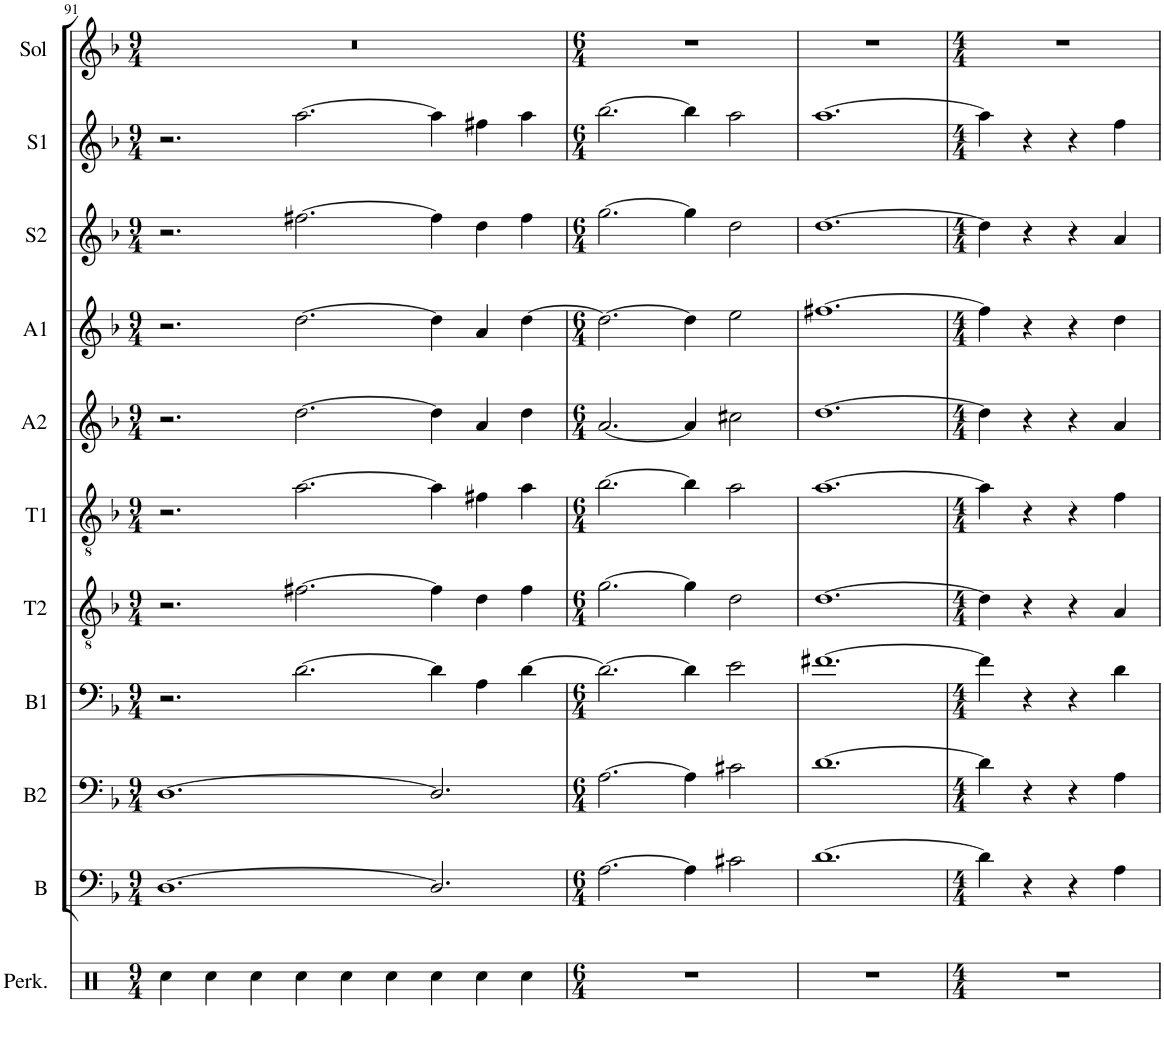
**kern	**kern	**kern	**kern	**kern	**kern	**kern	**kern	**kern	**kern	**kern
*part11	*part10	*part9	*part8	*part7	*part6	*part5	*part4	*part3	*part2	*part1
*staff11	*staff10	*staff9	*staff8	*staff7	*staff6	*staff5	*staff4	*staff3	*staff2	*staff1
*I"Perkussion	*I"B3	*I"B2	*I"B1	*I"T2	*I"T1	*I"A2	*I"A1	*I"S2	*I"S1	*I"Sol
*I'Perk.	*I'B	*I'B2	*I'B1	*I'T2	*I'T1	*I'A2	*I'A1	*I'S2	*I'S1	*I'Sol
!!LO:PB:g=z
*clefX	*clefF4	*clefF4	*clefF4	*clefGv2	*clefGv2	*clefG2	*clefG2	*clefG2	*clefG2	*clefG2
*k[f#c#g#d#]	*k[b-]	*k[b-]	*k[b-]	*k[b-]	*k[b-]	*k[b-]	*k[b-]	*k[b-]	*k[b-]	*k[b-]
*E:	*F:	*F:	*F:	*F:	*F:	*F:	*F:	*F:	*F:	*F:
*M9/4	*M9/4	*M9/4	*M9/4	*M9/4	*M9/4	*M9/4	*M9/4	*M9/4	*M9/4	*M9/4
=91	=91	=91	=91	=91	=91	=91	=91	=91	=91	=91
4Rcc\	[1.D	[1.D	2.r	2.r	2.r	2.r	2.r	2.r	2.r	4%9r
4Rcc\	.	.	.	.	.	.	.	.	.	.
4Rcc\	.	.	.	.	.	.	.	.	.	.
4Rcc\	.	.	[2.d\	[2.f#X\	[2.a\	[2.dd\	[2.dd\	[2.ff#X\	[2.aa\	.
4Rcc\	.	.	.	.	.	.	.	.	.	.
4Rcc\	.	.	.	.	.	.	.	.	.	.
4Rcc\	2.D/]	2.D/]	4d\]	4f#\]	4a\]	4dd\]	4dd\]	4ff#\]	4aa\]	.
4Rcc\	.	.	4A\	4d\	4f#X\	4a/	4a/	4dd\	4ff#X\	.
4Rcc\	.	.	[4d\	4f#\	4a\	4dd\	[4dd\	4ff#\	4aa\	.
=92	=92	=92	=92	=92	=92	=92	=92	=92	=92	=92
*M6/4	*M6/4	*M6/4	*M6/4	*M6/4	*M6/4	*M6/4	*M6/4	*M6/4	*M6/4	*M6/4
1.r	[2.A\	[2.A\	2.d\_	[2.g\	[2.b-\	[2.a/	2.dd\_	[2.gg\	[2.bb-\	1.r
.	4A\]	4A\]	4d\]	4g\]	4b-\]	4a/]	4dd\]	4gg\]	4bb-\]	.
.	2c#X\	2c#X\	2e\	2d\	2a\	2cc#X\	2ee\	2dd\	2aa\	.
=93	=93	=93	=93	=93	=93	=93	=93	=93	=93	=93
1.r	[1.d	[1.d	[1.f#X	[1.d	[1.a	[1.dd	[1.ff#X	[1.dd	[1.aa	1.r
=94	=94	=94	=94	=94	=94	=94	=94	=94	=94	=94
*M4/4	*M4/4	*M4/4	*M4/4	*M4/4	*M4/4	*M4/4	*M4/4	*M4/4	*M4/4	*M4/4
1r	4d\]	4d\]	4f#\]	4d\]	4a\]	4dd\]	4ff#\]	4dd\]	4aa\]	1r
.	4r	4r	4r	4r	4r	4r	4r	4r	4r	.
.	4r	4r	4r	4r	4r	4r	4r	4r	4r	.
.	4A\	4A\	4d\	4A/	4f\	4a/	4dd\	4a/	4ff\	.
=	=	=	=	=	=	=	=	=	=	=
*-	*-	*-	*-	*-	*-	*-	*-	*-	*-	*-
